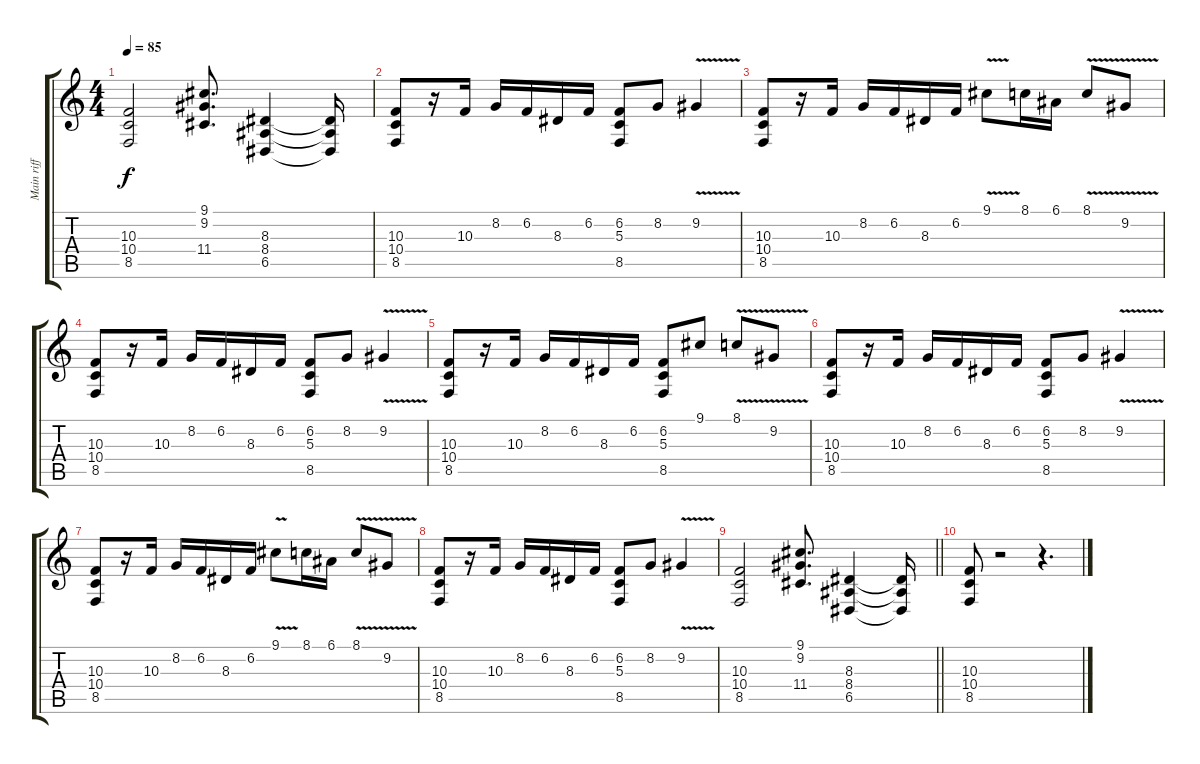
\track ("Main riff synth" "Main riff ") {instrument lead2sawtooth}
\staff {score tabs}
\tuning (E4 B3 G3 D3 A2 D2) {hide}
\ts (4 4)
\tempo 85
\clef g2
\ks c
(10.3 10.4 8.5).2{dy f} (9.1 9.2 11.4).8{d} (8.3 8.4 6.5).4 (8.3{t} 8.4{t} 6.5{t}).16 |
(10.3 10.4 8.5).8 r.16 10.3.16 8.2.16 6.2.16 8.3.16 6.2.16 (6.2 5.3 8.5).8 8.2.8 9.2{v}.4 |
(10.3 10.4 8.5).8 r.16 10.3.16 8.2.16 6.2.16 8.3.16 6.2.16 9.1{v}.8 8.1.16 6.1.16 8.1{v}.8 9.2{v}.8 |
(10.3 10.4 8.5).8 r.16 10.3.16 8.2.16 6.2.16 8.3.16 6.2.16 (6.2 5.3 8.5).8 8.2.8 9.2{v}.4 |
(10.3 10.4 8.5).8 r.16 10.3.16 8.2.16 6.2.16 8.3.16 6.2.16 (6.2 5.3 8.5).8 9.1.8 8.1{v}.8 9.2{v}.8 |
(10.3 10.4 8.5).8 r.16 10.3.16 8.2.16 6.2.16 8.3.16 6.2.16 (6.2 5.3 8.5).8 8.2.8 9.2{v}.4 |
(10.3 10.4 8.5).8 r.16 10.3.16 8.2.16 6.2.16 8.3.16 6.2.16 9.1{v}.8 8.1.16 6.1.16 8.1{v}.8 9.2{v}.8 |
(10.3 10.4 8.5).8 r.16 10.3.16 8.2.16 6.2.16 8.3.16 6.2.16 (6.2 5.3 8.5).8 8.2.8 9.2{v}.4 |
\barLineRight lightlight
(10.3 10.4 8.5).2 (9.1 9.2 11.4).8{d} (8.3 8.4 6.5).4 (8.3{t} 8.4{t} 6.5{t}).16 |
(10.3 10.4 8.5).8 r.2 r.4{d}
